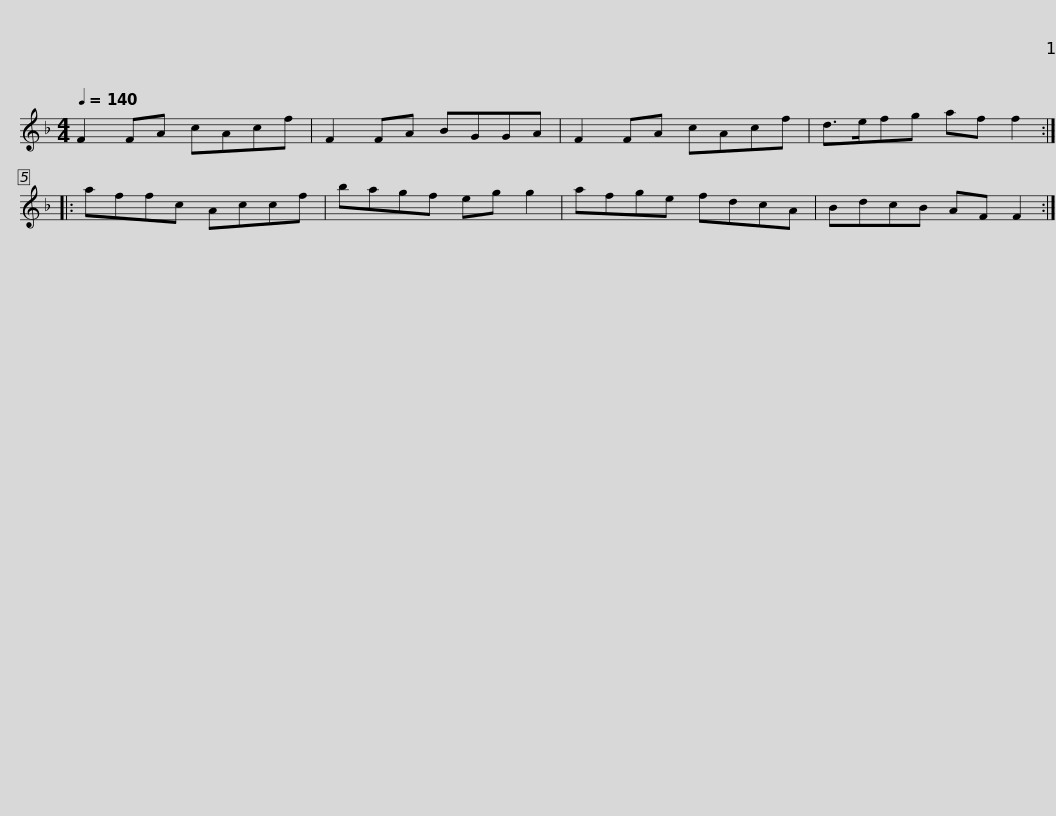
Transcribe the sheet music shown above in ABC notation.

X:1
L:1/8
Q:1/4=140
M:4/4
I:linebreak $
K:F
V:1 treble
V:1
 F2 FA cAcf | F2 FA BGGA | F2 FA cAcf | d>efg af f2 :: affc Accf |$ %5
 bagf eg g2 | afge fdcA | BdcB AF F2 :| %8
